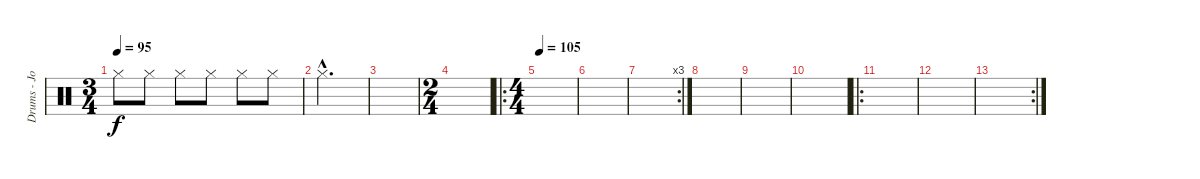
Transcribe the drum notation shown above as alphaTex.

\track ("Drums - John (2)" "Drums - Jo") {instrument percussion}
\staff {score}
\articulation defaults
\ts (3 4)
\tempo 95
\clef neutral
\ks c "Hi-Hat (closed)".8{dy f} "Hi-Hat (closed)".8 "Hi-Hat (closed)".8 "Hi-Hat (closed)".8 "Hi-Hat (closed)".8 "Hi-Hat (closed)".8
|
"Hi-Hat (closed)"{hac}.2{d} |
|
\ts (2 4)
|
\ro
\ts (4 4)
\tempo 105
|
|
\rc 3
|
|
|
|
\ro
|
|
\rc 2
